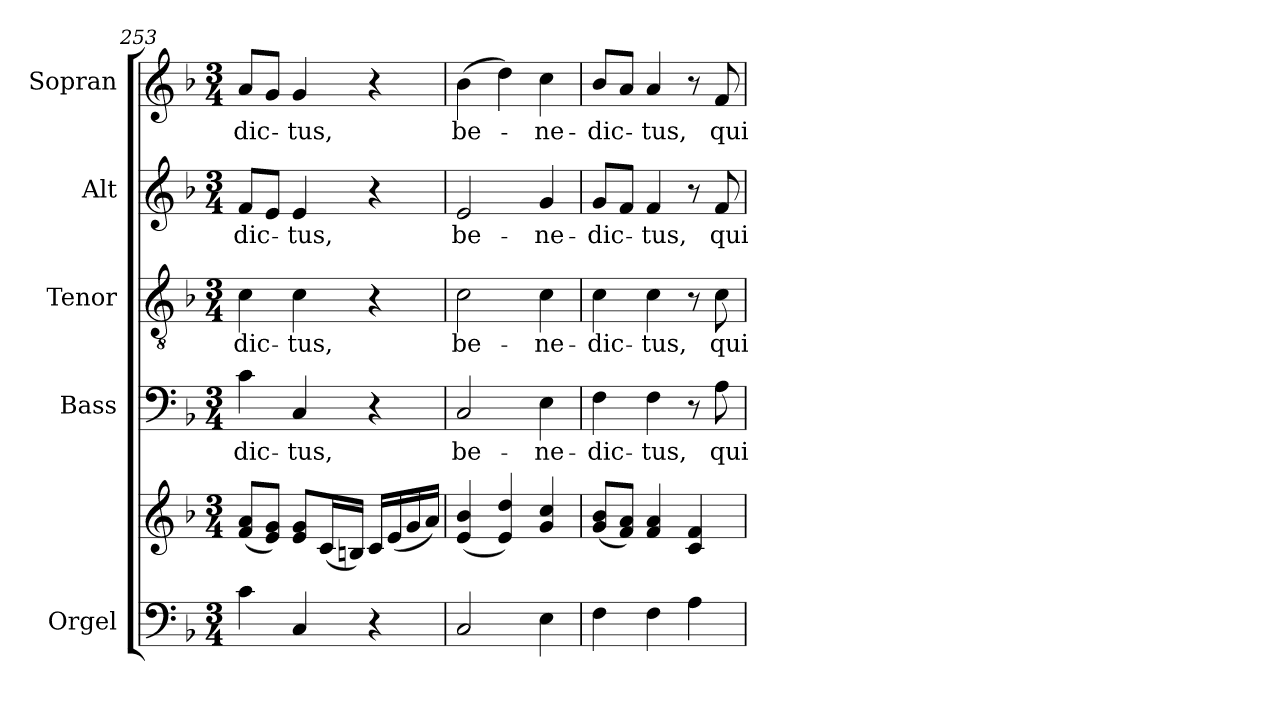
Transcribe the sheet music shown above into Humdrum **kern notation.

**kern	**kern	**kern	**text	**kern	**text	**kern	**text	**kern	**text
*part5	*part5	*part4	*part4	*part3	*part3	*part2	*part2	*part1	*part1
*staff6	*staff5	*staff4	*staff4	*staff3	*staff3	*staff2	*staff2	*staff1	*staff1
*I"Orgel	*	*I"Bass	*	*I"Tenor	*	*I"Alt	*	*I"Sopran	*
*I'Org.	*	*I'B.	*	*I'T.	*	*I'A.	*	*I'S.	*
*clefF4	*clefG2	*clefF4	*	*clefGv2	*	*clefG2	*	*clefG2	*
*k[b-]	*k[b-]	*k[b-]	*	*k[b-]	*	*k[b-]	*	*k[b-]	*
*F:	*F:	*F:	*	*F:	*	*F:	*	*F:	*
*M3/4	*M3/4	*M3/4	*	*M3/4	*	*M3/4	*	*M3/4	*
=253	=253	=253	=253	=253	=253	=253	=253	=253	=253
!	!	!	!LO:LY:b	!	!LO:LY:b	!	!LO:LY:b	!	!LO:LY:b
4c\	(<8f/ 8a/L	4c\	-dic-	4c\	-dic-	8f/L	-dic-	8a/L	-dic-
.	8e/ 8g/J)	.	.	.	.	8e/J	.	8g/J	.
!	!	!	!LO:LY:b	!	!LO:LY:b	!	!LO:LY:b	!	!LO:LY:b
4C/	8e/ 8g/L	4C/	-tus,	4c\	-tus,	4e/	-tus,	4g/	-tus,
.	(<16c/L	.	.	.	.	.	.	.	.
.	16Bn/JJ)	.	.	.	.	.	.	.	.
4r	16c/LL	4r	.	4r	.	4r	.	4r	.
.	(<16e/	.	.	.	.	.	.	.	.
.	16g/	.	.	.	.	.	.	.	.
.	16a/JJ)	.	.	.	.	.	.	.	.
=254	=254	=254	=254	=254	=254	=254	=254	=254	=254
!	!	!	!LO:LY:b	!	!LO:LY:b	!	!LO:LY:b	!	!LO:LY:b
2C/	(4e/ 4b-/	2C/	be-	2c\	be-	2e/	be-	(>4b-\	be-
.	4e/ 4dd/)	.	.	.	.	.	.	4dd\)	.
!	!	!	!LO:LY:b	!	!LO:LY:b	!	!LO:LY:b	!	!LO:LY:b
4E\	4g/ 4cc/	4E\	-ne-	4c\	-ne-	4g/	-ne-	4cc\	-ne-
=255	=255	=255	=255	=255	=255	=255	=255	=255	=255
!	!	!	!LO:LY:b	!	!LO:LY:b	!	!LO:LY:b	!	!LO:LY:b
4F\	(<8g/ 8b-/L	4F\	-dic-	4c\	-dic-	8g/L	-dic-	8b-/L	-dic-
.	8f/ 8a/J)	.	.	.	.	8f/J	.	8a/J	.
!	!	!	!LO:LY:b	!	!LO:LY:b	!	!LO:LY:b	!	!LO:LY:b
4F\	4f/ 4a/	4F\	-tus,	4c\	-tus,	4f/	-tus,	4a/	-tus,
4A\	4c/ 4f/	8r	.	8r	.	8r	.	8r	.
!	!	!	!LO:LY:b	!	!LO:LY:b	!	!LO:LY:b	!	!LO:LY:b
.	.	8A\	qui	8c\	qui	8f/	qui	8f/	qui
=	=	=	=	=	=	=	=	=	=
*-	*-	*-	*-	*-	*-	*-	*-	*-	*-
